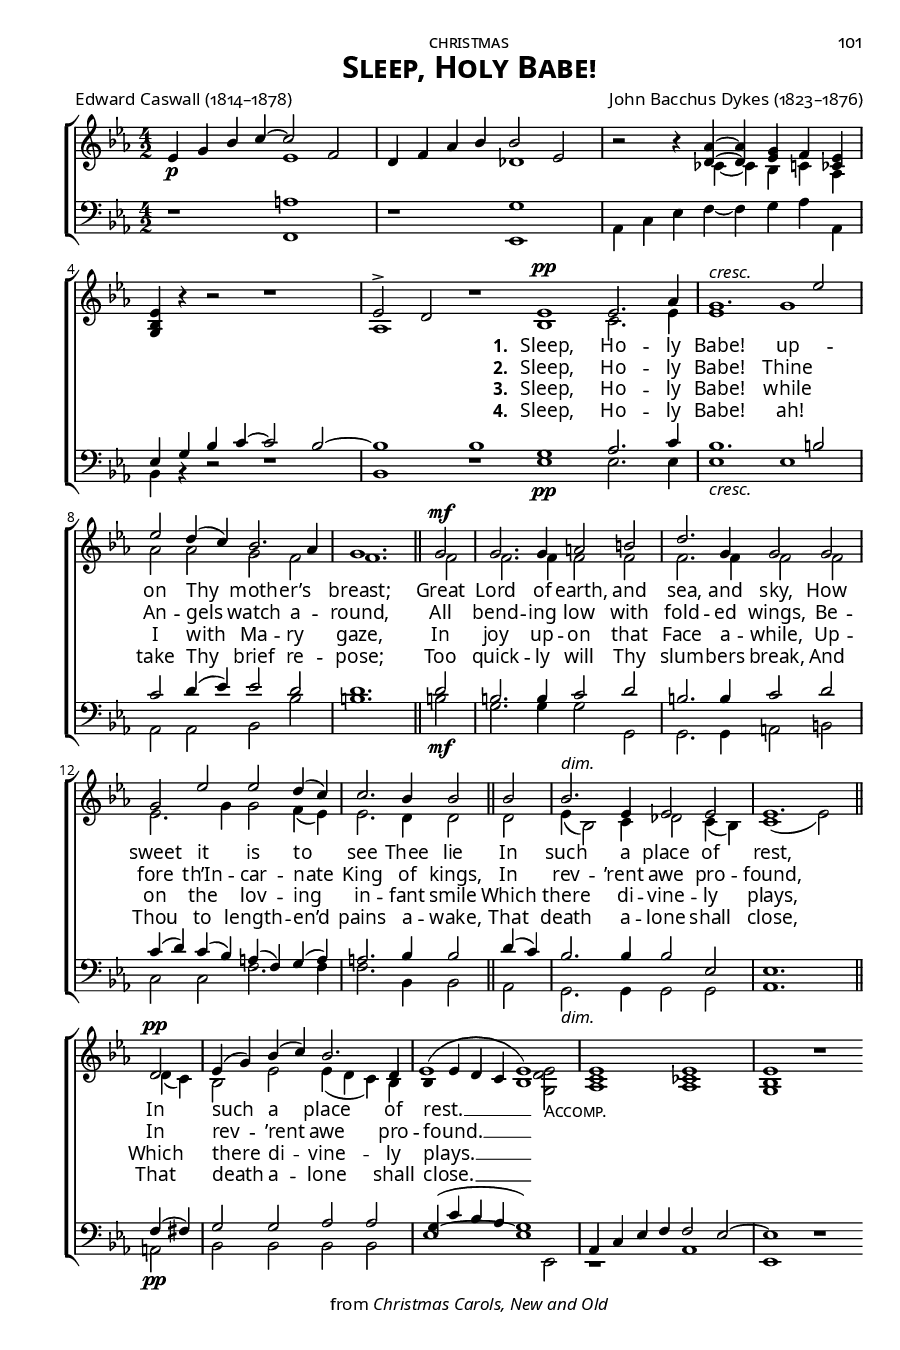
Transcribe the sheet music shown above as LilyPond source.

\version "2.14.2"
\include "util.ly"
\header {
  title = \markup{\override #'(font-name . "Garamond Premier Pro Semibold"){ \abs-fontsize #15 \smallCapsOldStyle"Sleep, Holy Babe!"}}
  poet = \markup\oldStyleNum"Edward Caswall (1814–1878)"
  composer = \markup\oldStyleNum"John Bacchus Dykes (1823–1876)"
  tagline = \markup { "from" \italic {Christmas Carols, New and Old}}
}
\paper {
  %print-all-headers = ##f
  paper-height = 9\in
  paper-width = 6\in
  indent = 0\in
  %system-system-spacing = #'((basic-distance . 10) (padding . 0))
  system-system-spacing =
    #'((basic-distance . 0)
       (minimum-distance . 0)
       (padding . -20)
       (stretchability . 100))
  ragged-last-bottom = ##f
  ragged-bottom = ##f
  two-sided = ##t
  inner-margin = 0.5\in
  outer-margin = 0.25\in
  top-margin = 0.25\in
  bottom-margin = 0.25\in
  first-page-number = #101
  print-first-page-number = ##t
  headerLine = \markup{\override #'(font-name . "Garamond Premier Pro") \smallCapsOldStyle"christmas"}
  oddHeaderMarkup = \markup\fill-line{
     \override #'(font-name . "Garamond Premier Pro")\abs-fontsize #8.5
     \combine 
        \fill-line{"" \if \should-print-page-number
        \oldStylePageNum""
        }
        \fill-line{\headerLine}
  }
  evenHeaderMarkup = \markup {
     \override #'(font-name . "Garamond Premier Pro")\abs-fontsize #8.5
     \combine
        \if \should-print-page-number
        \oldStylePageNum""
        \fill-line{\headerLine}
  }
}
#(set-global-staff-size 15) \paper{ #(define fonts (make-pango-font-tree "GoudyOlSt BT" "Garamond Premier Pro" "Garamond Premier Pro" (/ 15 20))) }
global = {
  \key ees \major
  \time 4/2
  \override DynamicLineSpanner #'staff-padding = #0.0
  \override DynamicLineSpanner #'Y-extent = #'(-1 . 1)
}

sopMusic = \relative c' {
%Introduction
  \set Staff.midiInstrument = "acoustic grand"
  ees4_\p g bes c~c2 f, |
  d4 f aes bes bes2 ees, |
  bes'2\rest bes4\rest <aes d,>~ q <g ees> f <ees ces> |
  <ees bes g> bes'\rest bes2\rest bes1\rest |
  ees,2-> d2 bes'1\rest \bar "|:" 
%
  \set Staff.midiInstrument = "piccolo"
  ees,1^\pp ees2. aes4 |
  g1.^\markup\italic"cresc." ees'2 |
  ees d4( c) bes2. aes4 |
  g1. \bar "||" 
  
  g2^\mf |
  g2. g4 a2 b |
  d2. g,4 g2 g |
  g ees' ees d4( c) |
  c2. bes4 bes2 \bar "||" 
  
  bes2 |
  bes2.^\markup\italic"dim." ees,4 ees2 ees |
  ees1. \bar "||"
  d2^\pp |
  ees4( g) bes( c) bes2. d,4 |
  << { ees1( ees) }
     { bes4( ees d c bes1) }
  >> |
}
sopWords = \lyricmode {
  
}

altoMusic = \relative c' {
%Introduction
  \set Staff.midiInstrument = "acoustic grand"
  s1 ees |
  s1 des |
  s2. ces4~ ces bes c aes |
  s1*2 |
  aes1 s1 \bar "|:"
%
  \set Staff.midiInstrument = "piccolo"
  bes1 c2. ees4 |
  ees1 g |
  aes2 aes g f |
  f1. |
  
  f2 f2. f4 f2 f |
  f2. f4 f2 f |
  ees2. g4 g2 f4( ees) |
  ees2. d4 d2 |
  
  d2 |
  ees4( bes2) c4 des2 c4( bes) |
  c1( ees2) |
  d4( c) |
  bes2 ees ees4( d c) bes |
  s1. \set Staff.midiInstrument = "acoustic grand" <ees d g,>2_\markup\smallCapsOldStyle"Accomp."
  <ees c aes>1 <ees ces aes> |
  <ees bes g>1 bes'1\rest \bar ":|"
}
altoWords = \lyricmode {
  \dropLyricsIX
  \repeat unfold 7 { \skip 1}
  \set stanza = #"1. "
  Sleep, Ho -- ly Babe!
  up --
  \set associatedVoice = "tenors"
  on Thy moth -- er’s breast;
  
  \set associatedVoice = "sopranos"
  Great Lord of earth, and sea, and sky, How sweet it is to see Thee lie
  In such a place of rest,
  In such a place of rest. __ 
}
altoWordsII = \lyricmode {
  \dropLyricsIX
%\markup\italic
  \repeat unfold 7 { \skip 1}
  \set stanza = #"2. "
  Sleep, Ho -- ly Babe!
  Thine 
  \set associatedVoice = "tenors"
  An -- gels watch a -- round,
  
  \set associatedVoice = "sopranos"
  All bend -- ing low with fold -- ed wings, Be -- fore th’In -- car -- nate King of kings,
  In rev -- ’rent awe pro -- found,
  In rev -- ’rent awe pro -- found. __
}
altoWordsIII = \lyricmode {
  \dropLyricsIX
  \repeat unfold 7 { \skip 1}
  \set stanza = #"3. "
  Sleep, Ho -- ly Babe!
  while 
  \set associatedVoice = "tenors"
  I with Ma -- ry gaze,
  
  \set associatedVoice = "sopranos"
  In joy up -- on that Face a -- while, Up -- on the lov -- ing in -- fant smile
  Which there di -- vine -- ly plays,
  Which there di -- vine -- ly plays. __
}
altoWordsIV = \lyricmode {
  \dropLyricsIX
  \repeat unfold 7 { \skip 1}
  \set stanza = #"4. "
  Sleep, Ho -- ly Babe!
  ah! 
  \set associatedVoice = "tenors"
  take Thy brief re -- pose;
  
  \set associatedVoice = "sopranos"
  Too quick -- ly will Thy slum -- bers break,
  And Thou to length -- en’d pains a -- wake,
  That death a -- lone shall close,
  That death a -- lone shall close. __
}
altoWordsV = \lyricmode {
}
altoWordsVI = \lyricmode {
}
tenorMusic = \relative c' {
%Introduction
  \set Staff.midiInstrument = "acoustic grand"
  s1 a |
  s1 g |
  s1*2 |
  ees4 g bes c~ c2 bes~ |
  bes1 bes \bar "|:"
%
  \set Staff.midiInstrument = "piccolo"
  g1_\pp aes2. c4 |
  bes1._\markup\italic"cresc." b2 |
  c2 d4( ees) ees2 d |
  d1. |
  
  d2_\mf |
  b2. b4 c2 d |
  b2. b4 c2 d |
  c4( d) c( bes) a( f) g( a) |
  a2. bes4 bes2 |
  
  d4( c) |
  bes2._\markup\italic"dim." bes4 bes2 ees, |
  ees1. |
  f4(_\pp fis) |
  g2 g aes aes |
  << { g4( c bes aes g1) }
     { ees1 ~ ees }
  >> |
  aes,4 c ees f f2 ees2~ |
  ees1 s1 \bar ":|"
}
tenorWords = \lyricmode {

}

bassMusic = \relative c {
%Introduction
  \set Staff.midiInstrument = "acoustic grand"
  d1\rest f, |
  d'\rest ees, |
  aes4 c ees f~ f g aes aes, |
  bes bes\rest d2\rest d1\rest |
  bes1 d\rest \bar "|:"
%
  \set Staff.midiInstrument = "piccolo"
  ees1 ees2. ees4 |
  ees1 ees |
  aes,2 aes bes bes' |
  b1. |
  
  b!2 |
  g2. g4 g2 g, |
  g2. g4 a2 b |
  c c f2. f4 |
  f2. bes,4 bes2 |
  
  aes2 |
  g2. g4 g2 g2 |
  aes1. |
  a2 |
  bes bes bes bes |
  s1. \set Staff.midiInstrument = "acoustic grand" ees,2 |
  c1\rest aes' |
  ees d'\rest \bar ":|"
}
bassWords = \lyricmode {

}

pianoRH = \relative c' {
  
}
pianoLH = \relative c' {
  
}

\score {
  <<
   \new ChoirStaff <<
%    \new Lyrics = sopranos \with { \override VerticalAxisGroup #'nonstaff-relatedstaff-spacing = #'((basic-distance . 1)) }
    \new Staff = women <<
      \new Voice = "sopranos" { \voiceOne << \global \sopMusic >> }
      \new Voice = "altos" { \voiceTwo << \global \altoMusic >> }
    >>
   \new Staff = men <<
      \clef bass
      \new Voice = "tenors" { \voiceOne << \global \tenorMusic >> }
      \new Voice = "basses" { \voiceTwo << \global \bassMusic >> }
    >>
    \new Lyrics \with { alignAboveContext = #"women" \override VerticalAxisGroup #'nonstaff-relatedstaff-spacing = #'((basic-distance . 1))} \lyricsto "sopranos" \sopWords
    \new Lyrics = "altosVI"  \with { alignBelowContext = #"women" } \lyricsto "altos" \altoWordsVI
    \new Lyrics = "altosV"  \with { alignBelowContext = #"women" } \lyricsto "altos" \altoWordsV
    \new Lyrics = "altosIV"  \with { alignBelowContext = #"women" } \lyricsto "altos" \altoWordsIV
    \new Lyrics = "altosIII"  \with { alignBelowContext = #"women" } \lyricsto "altos" \altoWordsIII
    \new Lyrics = "altosII"  \with { alignBelowContext = #"women" } \lyricsto "altos" \altoWordsII
    \new Lyrics = "altos"  \with { alignBelowContext = #"women" \override VerticalAxisGroup #'nonstaff-relatedstaff-spacing = #'((padding . -0.5)) } \lyricsto "altos" \altoWords
    \new Lyrics \with { alignAboveContext = #"men" \override VerticalAxisGroup #'nonstaff-relatedstaff-spacing = #'((basic-distance . 1)) } \lyricsto "tenors" \tenorWords
    \new Lyrics \with { alignBelowContext = #"men" \override VerticalAxisGroup #'nonstaff-relatedstaff-spacing = #'((basic-distance . 1)) } \lyricsto "basses" \bassWords
  >>
%    \new PianoStaff << \new Staff { \new Voice { \pianoRH } } \new Staff { \clef "bass" \pianoLH } >>
  >>
  \layout {
    \context {
      \Score
      \override SpacingSpanner #'base-shortest-duration = #(ly:make-moment 1 4)
      \override SpacingSpanner #'common-shortest-duration = #(ly:make-moment 1 4)
    }
    \context {
      % a little smaller so lyrics
      % can be closer to the staff
      \Staff
      \override VerticalAxisGroup #'minimum-Y-extent = #'(-3 . 3)
    }
    \context {
      \Lyrics
      \override LyricText #'X-offset = #center-on-word
    }
  }
  \midi {
    \tempo 4 = 150
    \set Staff.midiInstrument = "piccolo"
  
    \context {
      \Voice
      \remove "Dynamic_performer"
    }
  }
}
